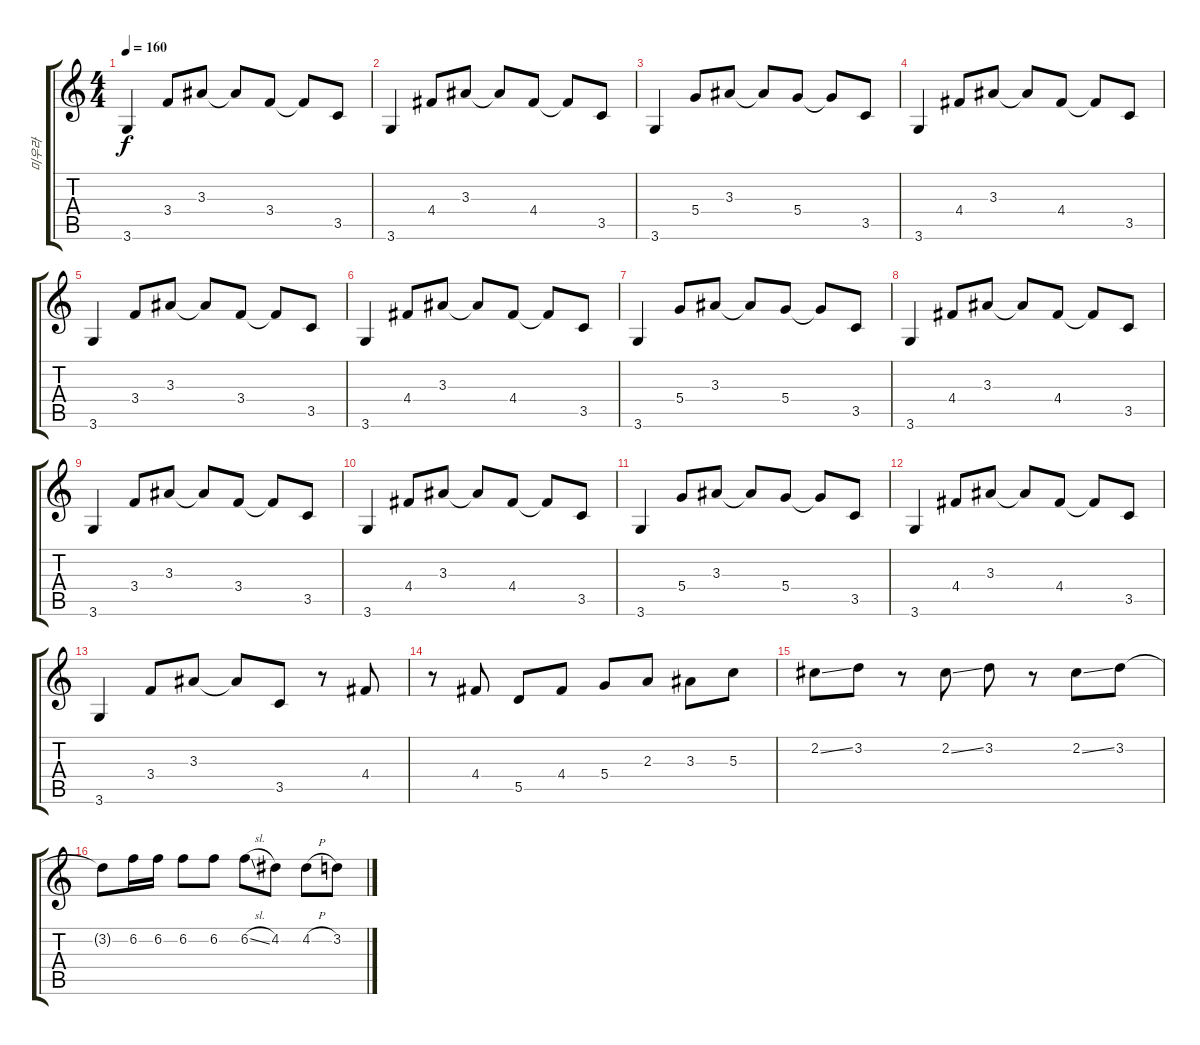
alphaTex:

\track ("미우라" "미우라") {instrument acousticguitarsteel}
\staff {score tabs}
\tuning (E4 B3 G3 D3 A2 E2) {hide}
\ts (4 4)
\tempo 160
\clef g2
\ks c
3.6.4{dy f} 3.4.8 3.3.8 3.3{t}.8 3.4.8 3.4{t}.8 3.5.8 |
3.6.4 4.4.8 3.3.8 3.3{t}.8 4.4.8 4.4{t}.8 3.5.8 |
3.6.4 5.4.8 3.3.8 3.3{t}.8 5.4.8 5.4{t}.8 3.5.8 |
3.6.4 4.4.8 3.3.8 3.3{t}.8 4.4.8 4.4{t}.8 3.5.8 |
3.6.4 3.4.8 3.3.8 3.3{t}.8 3.4.8 3.4{t}.8 3.5.8 |
3.6.4 4.4.8 3.3.8 3.3{t}.8 4.4.8 4.4{t}.8 3.5.8 |
3.6.4 5.4.8 3.3.8 3.3{t}.8 5.4.8 5.4{t}.8 3.5.8 |
3.6.4 4.4.8 3.3.8 3.3{t}.8 4.4.8 4.4{t}.8 3.5.8 |
3.6.4 3.4.8 3.3.8 3.3{t}.8 3.4.8 3.4{t}.8 3.5.8 |
3.6.4 4.4.8 3.3.8 3.3{t}.8 4.4.8 4.4{t}.8 3.5.8 |
3.6.4 5.4.8 3.3.8 3.3{t}.8 5.4.8 5.4{t}.8 3.5.8 |
3.6.4 4.4.8 3.3.8 3.3{t}.8 4.4.8 4.4{t}.8 3.5.8 |
3.6.4 3.4.8 3.3.8 3.3{t}.8 3.5.8 r.8 4.4.8 |
r.8 4.4.8 5.5.8 4.4.8 5.4.8 2.3.8 3.3.8 5.3.8 |
2.2{ss}.8 3.2.8 r.8 2.2{ss}.8 3.2.8 r.8 2.2{ss}.8 3.2.8 |
3.2{t}.8 6.2.16 6.2.16 6.2.8 6.2.8 6.2{sl}.8 4.2.8 4.2{h}.8 3.2.8
